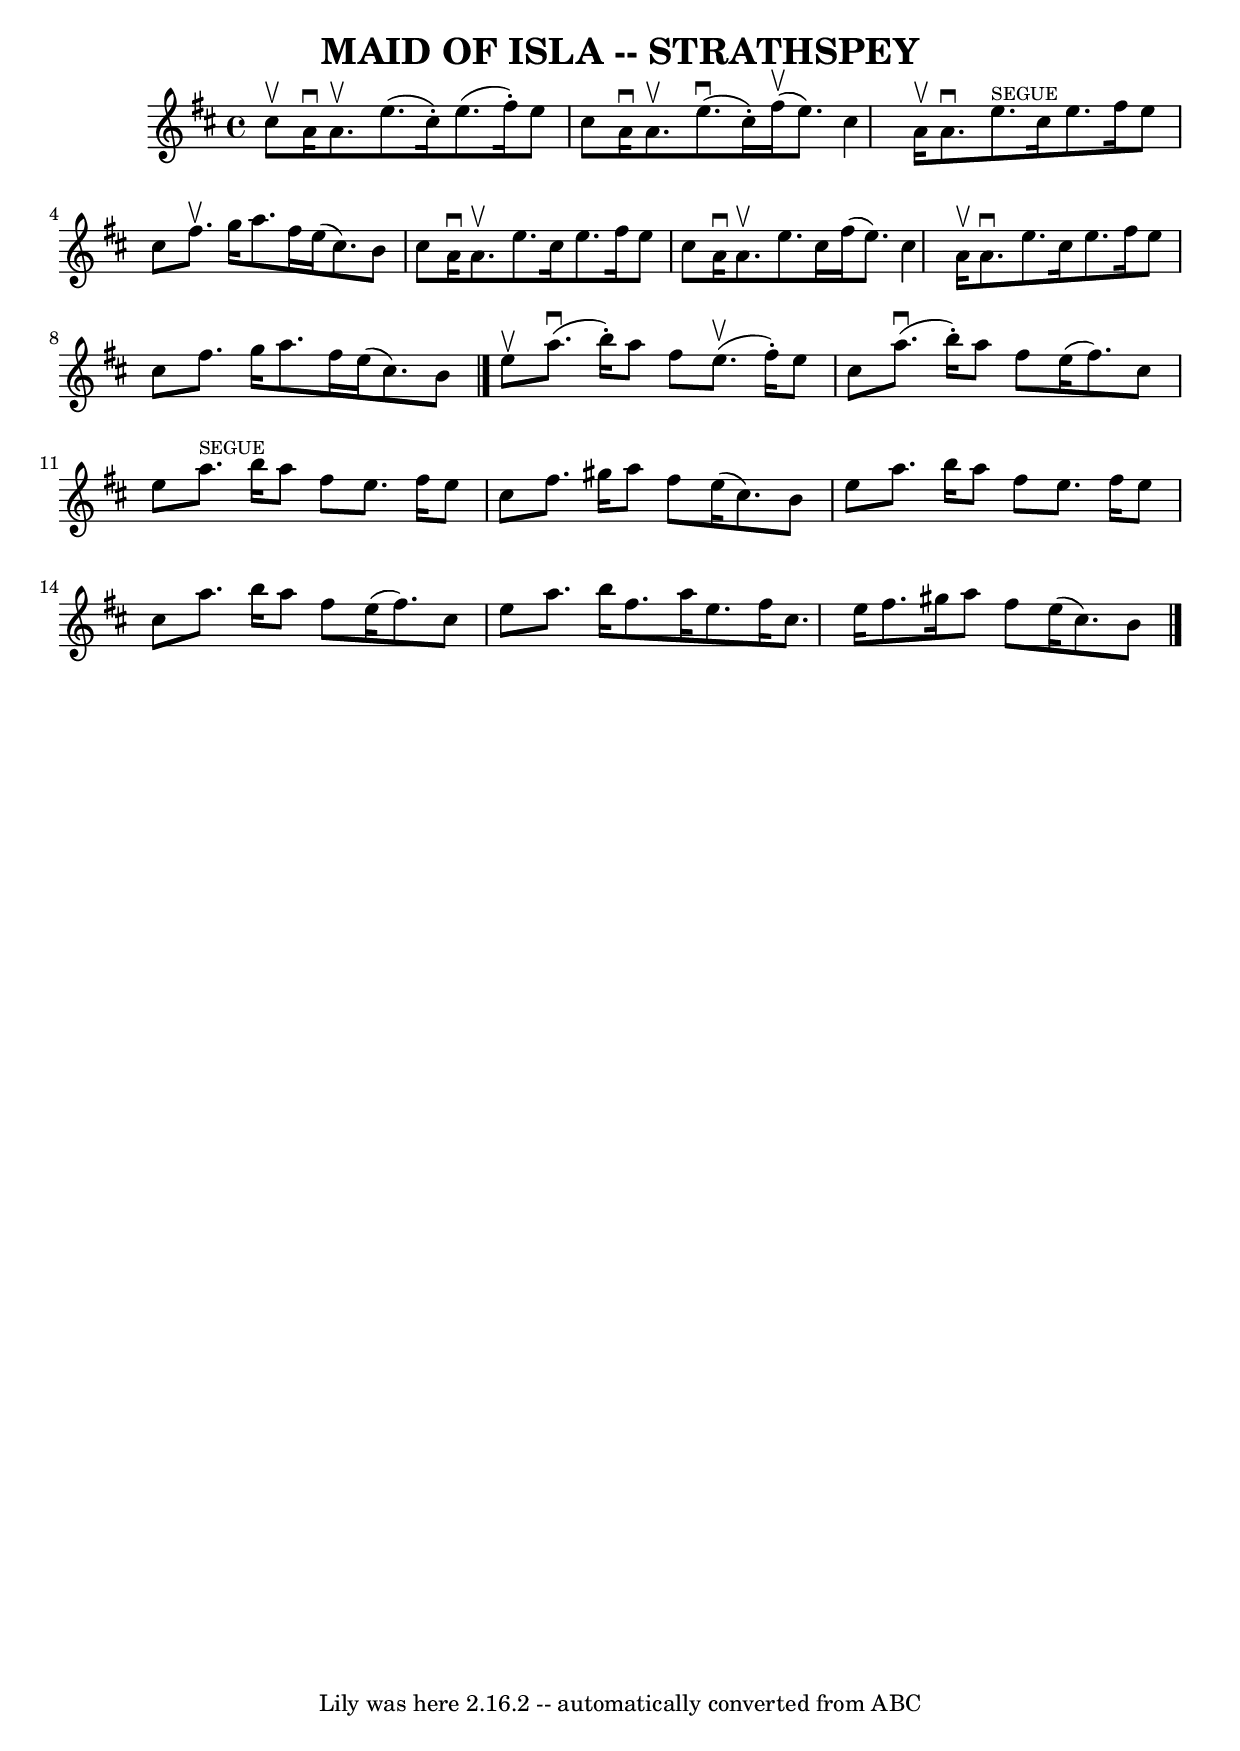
\version "2.16.2"
\include "Mammoth.ily"
\header {
  %% book = "Ryan's Mammoth Collection of Fiddle Tunes"
  crossRefNumber = "1"
  footnotes = ""
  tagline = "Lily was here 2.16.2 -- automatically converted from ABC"
  title = "MAID OF ISLA -- STRATHSPEY"

}
voicedefault =  {


  \override Staff.TimeSignature #'style = #'C
  \time 4/4 
  \key a \mixolydian
  cis''8^\upbow       |
  a'16^\downbow  
  a'8.^\upbow e''8. (cis''16-.) e''8. (fis''16-.) e''8    
  cis''8    |
  a'16^\downbow a'8.^\upbow e''8. (^\downbow   
  cis''16-.) fis''16 (^\upbow e''8.) cis''4        |
  a'16^\upbow a'8.^\downbow e''8.^\segue cis''16 e''8. fis''16    
  e''8 cis''8    |
  fis''8.^\upbow g''16 a''8. fis''16    
  e''16 (cis''8.) b'8 cis''8    | |
  a'16^\downbow 
  a'8.^\upbow e''8. cis''16 e''8. fis''16 e''8 cis''8     |
  a'16^\downbow a'8.^\upbow e''8. cis''16 fis''16 (
  e''8.) cis''4        |
  a'16^\upbow a'8.^\downbow e''8.    
  cis''16 e''8. fis''16 e''8 cis''8    |
  fis''8. g''16    
  a''8. fis''16 e''16 (cis''8.) b'8    \bar "|." e''8^\upbow    |
  a''8. (^\downbow b''16-.) a''8 fis''8 e''8. (^\upbow fis''16-.) e''8 cis''8    |
  a''8. (^\downbow   
  b''16-.) a''8 fis''8 e''16 (fis''8.) cis''8 e''8         |
  a''8.^\segue b''16 a''8 fis''8 e''8. fis''16    
  e''8 cis''8    |
  fis''8. gis''16 a''8 fis''8 e''16 (
  cis''8.) b'8 e''8    | |
  a''8. b''16 a''8    
  fis''8 e''8. fis''16 e''8 cis''8    |
  a''8. b''16    
  a''8 fis''8 e''16 (fis''8.) cis''8 e''8        |
  
  a''8. b''16 fis''8. a''16 e''8. fis''16 cis''8. e''16     |
  fis''8. gis''16 a''8 fis''8 e''16 (cis''8.) b'8  
  \bar "|."   

}

\score{
  <<

    \context Staff="default"
    {
      \voicedefault 
      
    }

  >>
  \layout {
    
  }
  \midi {
  }

}
